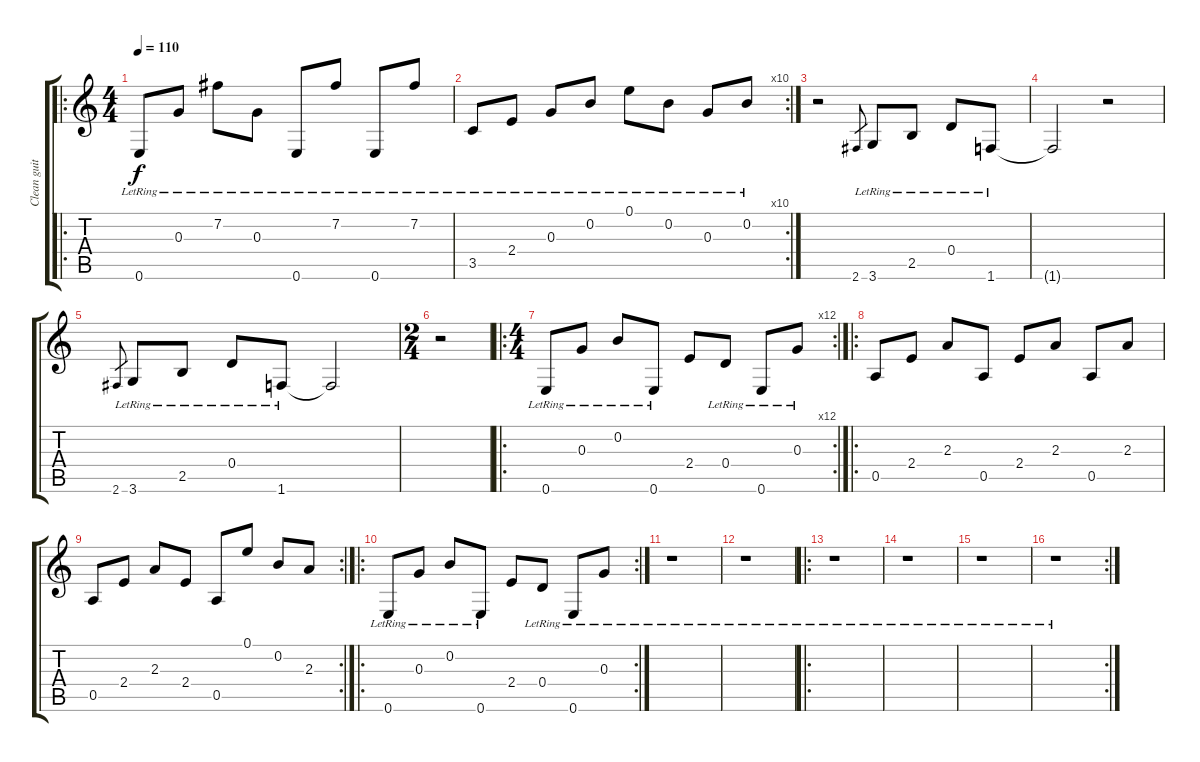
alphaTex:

\track ("Clean guitar" "Clean guit") {instrument electricguitarclean}
\staff {score tabs}
\tuning (E4 B3 G3 D3 A2 E2) {hide}
\ro
\ts (4 4)
\tempo 110
\clef g2
\ks c
0.6{lr}.8{dy f instrument electricguitarclean} 0.3{lr}.8 7.2{lr}.8 0.3{lr}.8 0.6{lr}.8 7.2{lr}.8 0.6{lr}.8 7.2{lr}.8 |
\rc 10
3.5{lr}.8 2.4{lr}.8 0.3{lr}.8 0.2{lr}.8 0.1{lr}.8 0.2{lr}.8 0.3{lr}.8 0.2{lr}.8 |
r.2 2.6.8{gr} 3.6{lr}.8 2.5{lr}.8 0.4{lr}.8 1.6{lr}.8 |
1.6{t}.2 r.2 |
2.6.8{gr} 3.6{lr}.8 2.5{lr}.8 0.4{lr}.8 1.6{lr}.8 1.6{t}.2 |
\ts (2 4)
r.2 |
\ro
\rc 12
\ts (4 4)
0.6{lr}.8 0.3{lr}.8 0.2{lr}.8 0.6{lr}.8 2.4.8 0.4{lr}.8 0.6{lr}.8 0.3{lr}.8 |
\ro
0.5.8 2.4.8 2.3.8 0.5.8 2.4.8 2.3.8 0.5.8 2.3.8 |
\rc 2
0.5.8 2.4.8 2.3.8 2.4.8 0.5.8 0.1.8 0.2.8 2.3.8 |
\ro
\rc 2
0.6{lr}.8 0.3{lr}.8 0.2{lr}.8 0.6{lr}.8 2.4.8 0.4{lr}.8 0.6{lr}.8 0.3{lr}.8 |
r.1 |
r.1 |
\ro
r.1 |
r.1 |
r.1 |
\rc 2
r.1
